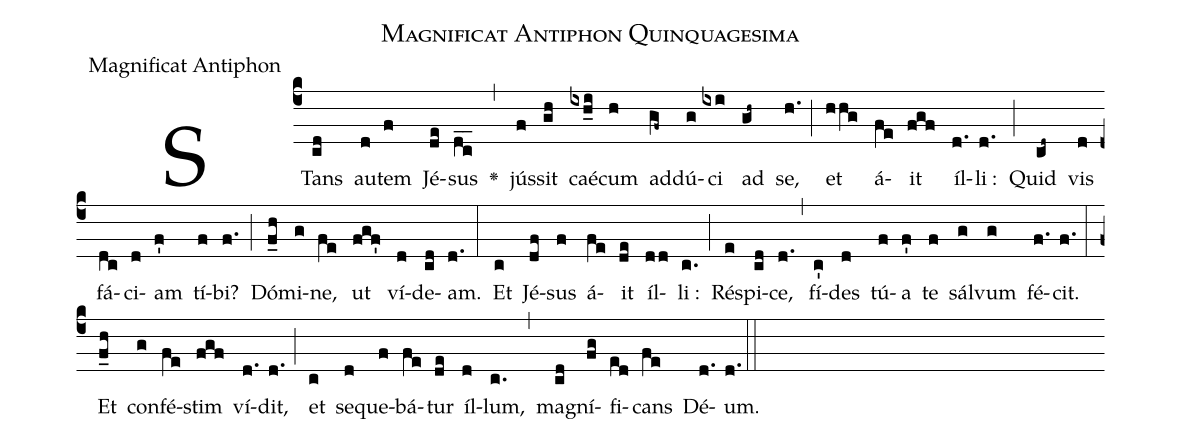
name: Magnificat Antiphon Quinquagesima;
office-part: Magnificat Antiphon;
def-m1:}{\greseteolcustos{manual}{;
def-m2:\ifx\breakbeforeEuouae\undefined\else;
def-m3:\fi}\ifx\noeuouae\undefined\def\noeuouae{F}\fi\if\noeuouae F{;
def-m4:}\fi;
%%
% The syntax in this part is called gabc. Please refer to http://home.gna.org/gregorio/gabc/#basis

ST{a}ns(c4cd) au(d)tem(f) Jé(de)sus(d_c_) <v>\greheightstar</v>(,)
jús(f)sit(gh) caé(ixh_i)cum(h) ad(gf~)dú(g)ci(ixi) ad(gh~) se,(h.) (;)
et(hhg) á(fe)it(fgf) íl(d.)li :(d.) (;) Quid(cd~) vis(d) fá(dc)ci(d)am(f') tí(f)bi?(f.) (;)
Dó(f_h)mi(g)ne,(fe) ut(fgf') ví(d)de(cd)am.(d.) (:) Et(c) Jé(df)sus(f) á(fe)it(de) íl(dd)li :(c.) (;)
Rés(e)pi(cd)ce,(d.) (,) fí(c')des(d) tú(f)a(f') te(f) sál(g)vum(g) fé(f.)cit.(f.) (:)
Et(f_h) con(g)fé(fe)stim(fgf) ví(d.)dit,(d.) (;) et(c) se(d)que(f)bá(fe)tur(de) íl(d)lum,(c.) (,)
ma(cd)gní(fg)fi(ed)cans(fe) Dé(d.[em1])um.(d.) (::[em2]z[em3])

E(h) u(h) o(g) u(f) a(gh) e.(gvFED.) (::[em4])
